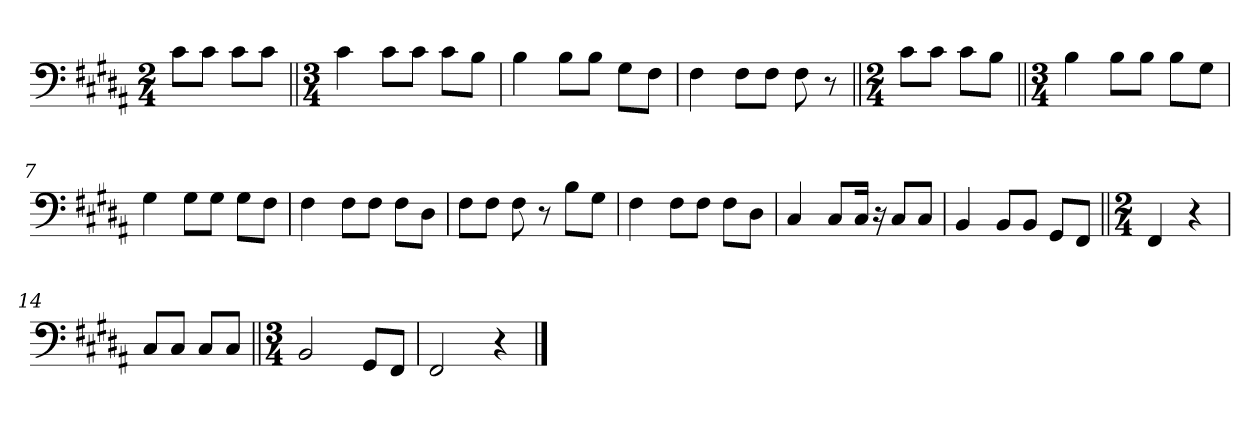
**kern
*part1
*staff1
*clefF4
*k[f#c#g#d#a#]
*M2/4
=1
8c#\L
8c#\J
8c#\L
8c#\J
=2||
*M3/4
4c#\
8c#\L
8c#\J
8c#\L
8B\J
=3
4B\
8B\L
8B\J
8G#\L
8F#\J
=4
4F#\
8F#\L
8F#\J
8F#\
8r
=5||
*M2/4
8c#\L
8c#\J
8c#\L
8B\J
=6||
*M3/4
4B\
8B\L
8B\J
8B\L
8G#\J
=7
4G#\
8G#\L
8G#\J
8G#\L
8F#\J
=8
4F#\
8F#\L
8F#\J
8F#\L
8D#\J
=9
8F#\L
8F#\J
8F#\
8r
8B\L
8G#\J
=10
4F#\
8F#\L
8F#\J
8F#\L
8D#\J
=11
4C#/
8C#/L
16C#/Jk
16r
8C#/L
8C#/J
=12
4BB/
8BB/L
8BB/J
8GG#/L
8FF#/J
=13||
*M2/4
4FF#/
4r
=14
8C#/L
8C#/J
8C#/L
8C#/J
=15||
*M3/4
2BB/
8GG#/L
8FF#/J
=16
2FF#/
4r
==
*-
